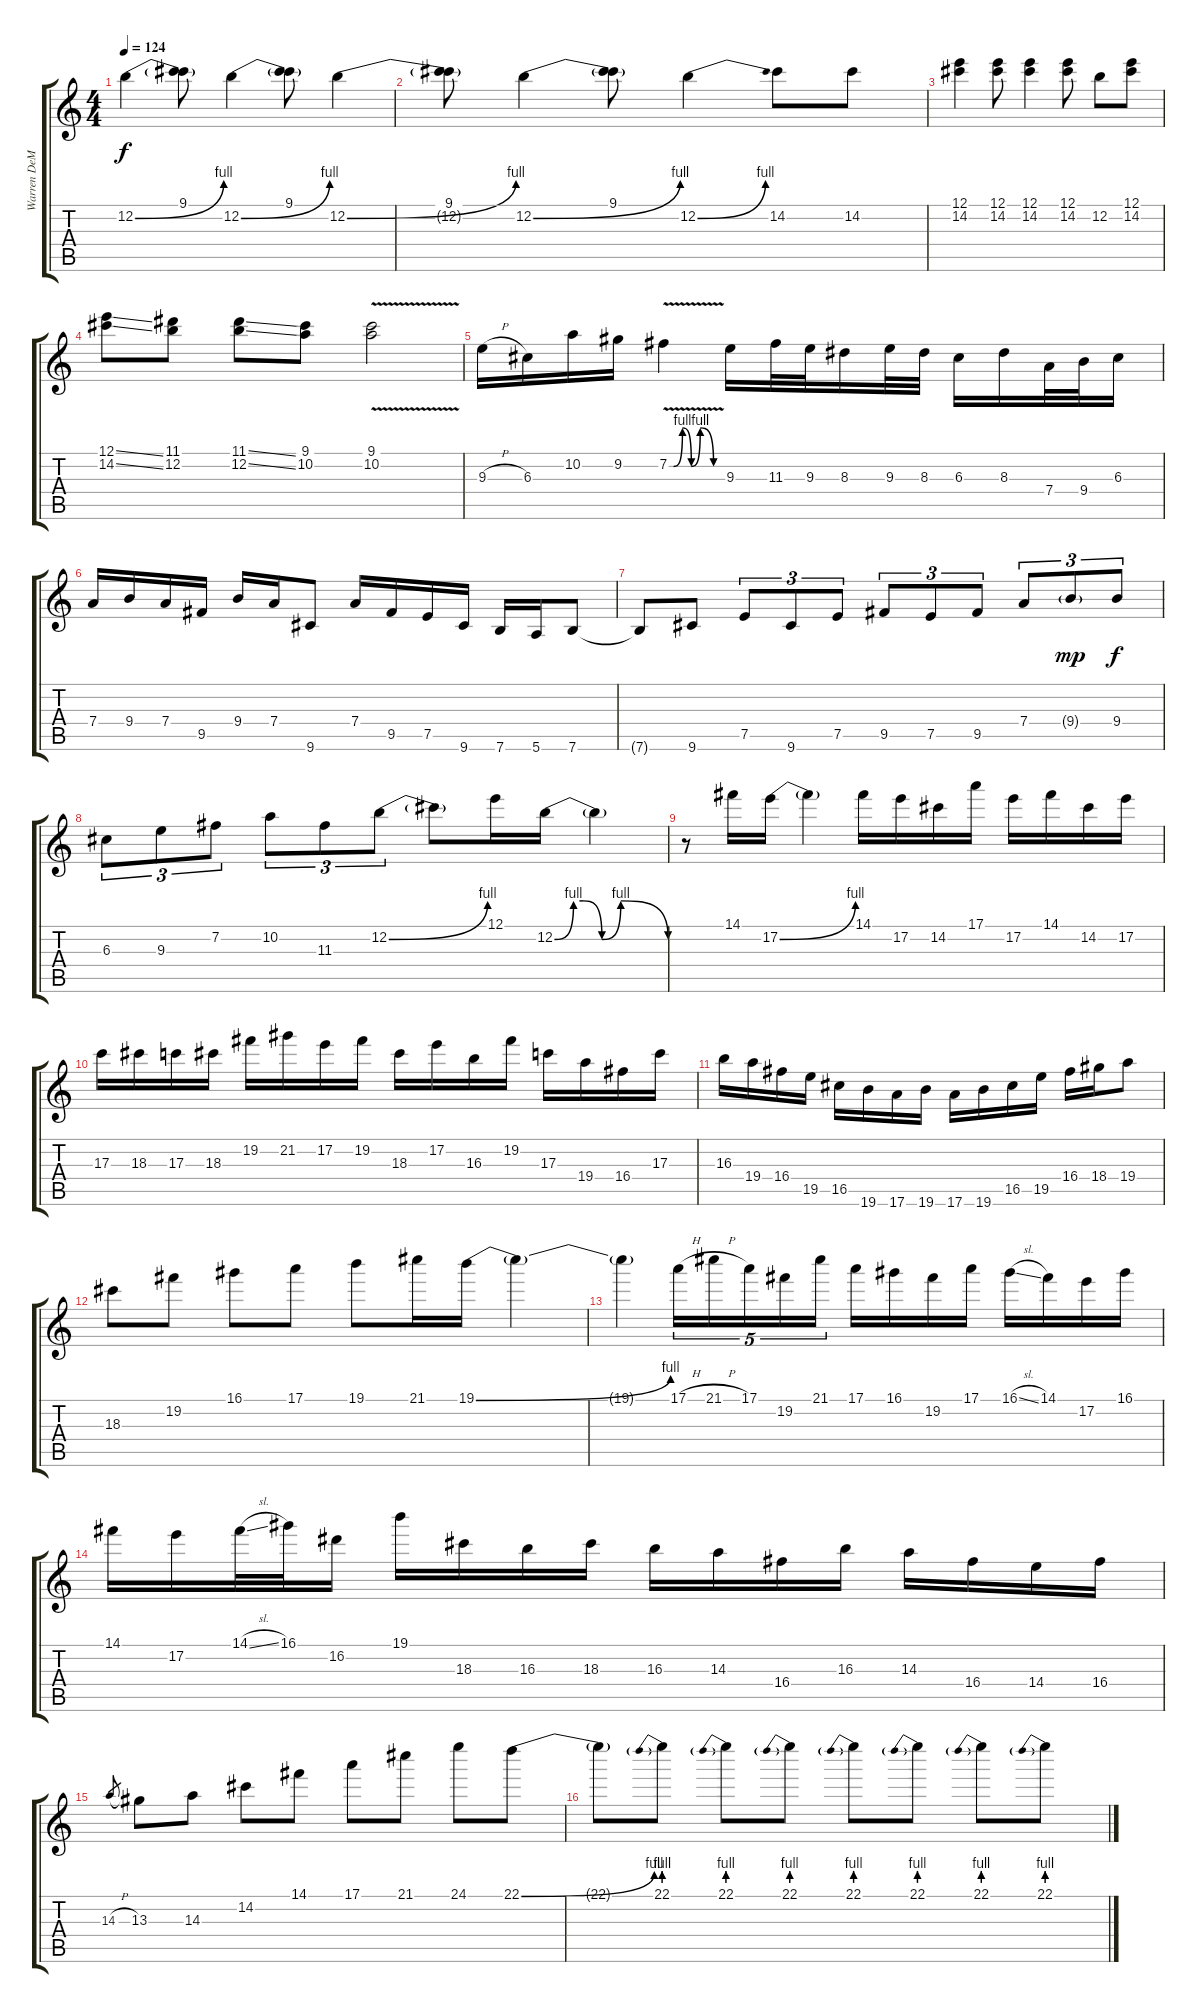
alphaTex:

\track ("Warren DeMartini" "Warren DeM") {instrument distortionguitar}
\staff {score tabs}
\tuning (E4 B3 G3 D3 A2 E2) {hide}
\ts (4 4)
\tempo 124
\clef g2
\ks c
12.2{be (bend 0 0 60 4)}.4{dy f} (9.1 12.2{t}).8 12.2{be (bend 0 0 60 4)}.4 (9.1 12.2{t}).8 12.2{be (bend 0 0 60 4)}.4 |
(9.1 12.2{t}).8 12.2{be (bend 0 0 60 4)}.4 (9.1 12.2{t}).8 12.2{be (bend 0 0 60 4)}.4 14.2.8 14.2.8 |
(12.1 14.2).4 (12.1 14.2).8 (12.1 14.2).4 (12.1 14.2).8 12.2.8 (12.1 14.2).8 |
(12.1{ss} 14.2{ss}).8 (11.1 12.2).8 (11.1{ss} 12.2{ss}).8 (9.1 10.2).8 (9.1{v} 10.2{v}).2 |
9.3{h}.16 6.3.16 10.2.16 9.2.16 7.2{be (custom 0 0 5 0 15 4 25 0 35 4 50 0 60 0) v}.4 9.3.16 11.3.32 9.3.32 8.3.16 9.3.32 8.3.32 6.3.16 8.3.16 7.4.32 9.4.32 6.3.16 |
7.4.16 9.4.16 7.4.16 9.5.16 9.4.16 7.4.16 9.6.8 7.4.16 9.5.16 7.5.16 9.6.16 7.6.16 5.6.16 7.6.8 |
7.6{t}.8 9.6.8 7.5.8{tu (3 2)} 9.6.8{tu (3 2)} 7.5.8{tu (3 2)} 9.5.8{tu (3 2)} 7.5.8{tu (3 2)} 9.5.8{tu (3 2)} 7.4.8{tu (3 2)} 9.4{g}.8{tu (3 2) dy mp} 9.4.8{tu (3 2) dy f} |
6.3.8{tu (3 2)} 9.3.8{tu (3 2)} 7.2.8{tu (3 2)} 10.2.8{tu (3 2)} 11.3.8{tu (3 2)} 12.2{be (bend 0 0 60 4)}.8{tu (3 2)} 12.2{t}.8 12.1.16 12.2{be (custom 0 0 10 4 15 4 25 0 35 4 60 0)}.16 12.2{t}.4 |
r.8 14.1.16 17.2{be (bend 0 0 60 4)}.16 17.2{t}.4 14.1.16 17.2.16 14.2.16 17.1.16 17.2.16 14.1.16 14.2.16 17.2.16 |
17.3.16 18.3.16 17.3.16 18.3.16 19.2.16 21.2.16 17.2.16 19.2.16 18.3.16 17.2.16 16.3.16 19.2.16 17.3.16 19.4.16 16.4.16 17.3.16 |
16.3.16 19.4.16 16.4.16 19.5.16 16.5.16 19.6.16 17.6.16 19.6.16 17.6.16 19.6.16 16.5.16 19.5.16 16.4.16 18.4.16 19.4.8 |
18.3.8 19.2.8 16.1.8 17.1.8 19.1.8 21.1.16 19.1{be (bend 0 0 60 4)}.16 19.1{t}.4 |
19.1{t}.4 17.1{h}.16{tu (5 4)} 21.1{h}.16{tu (5 4)} 17.1.16{tu (5 4)} 19.2.16{tu (5 4)} 21.1.16{tu (5 4)} 17.1.16 16.1.16 19.2.16 17.1.16 16.1{sl}.16 14.1.16 17.2.16 16.1.16 |
14.1.16 17.2.16 14.1{sl}.32 16.1.32 16.2.16 19.1.16 18.3.16 16.3.16 18.3.16 16.3.16 14.3.16 16.4.16 16.3.16 14.3.16 16.4.16 14.4.16 16.4.16 |
14.3{h}.8{gr} 13.3.8 14.3.8 14.2.8 14.1.8 17.1.8 21.1.8 24.1.8 22.1{be (bend 0 0 60 4)}.8 |
22.1{t}.8 22.1{be (prebend 0 4 60 4)}.8 22.1{be (prebend 0 4 60 4)}.8 22.1{be (prebend 0 4 60 4)}.8 22.1{be (prebend 0 4 60 4)}.8 22.1{be (prebend 0 4 60 4)}.8 22.1{be (prebend 0 4 60 4)}.8 22.1{be (prebend 0 4 60 4)}.8
